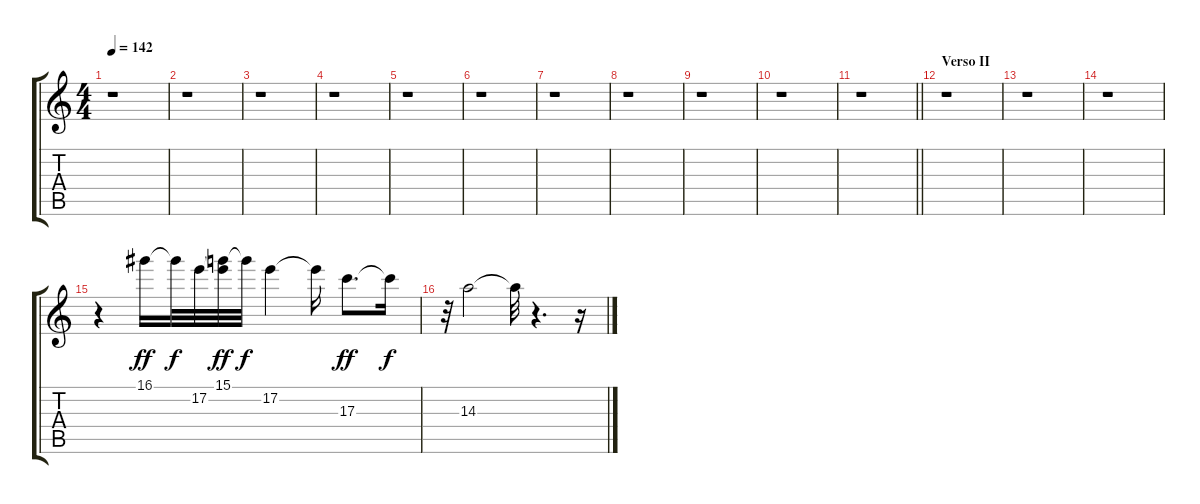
\track "" {instrument overdrivenguitar}
\staff {score tabs}
\tuning (E4 B3 G3 D3 A2 E2) {hide}
\ts (4 4)
\tempo 142
\clef g2
\ks c
r.1{dy ff} |
r.1 |
r.1 |
r.1 |
r.1 |
r.1 |
r.1 |
r.1 |
r.1 |
r.1 |
\barLineRight lightlight
r.1 |
\section ("" "Verso II")
r.1 |
r.1 |
r.1 |
r.4 16.1.16 16.1{t}.32{dy f} 17.2.32 (15.1 17.2{t}).32{dy ff} 15.1{t}.32{dy f} 17.2.4 17.2{t}.16 17.3.8{d dy ff} 17.3{t}.16{dy f} |
r.32 14.3.2 14.3{t}.32 r.4{d} r.16
